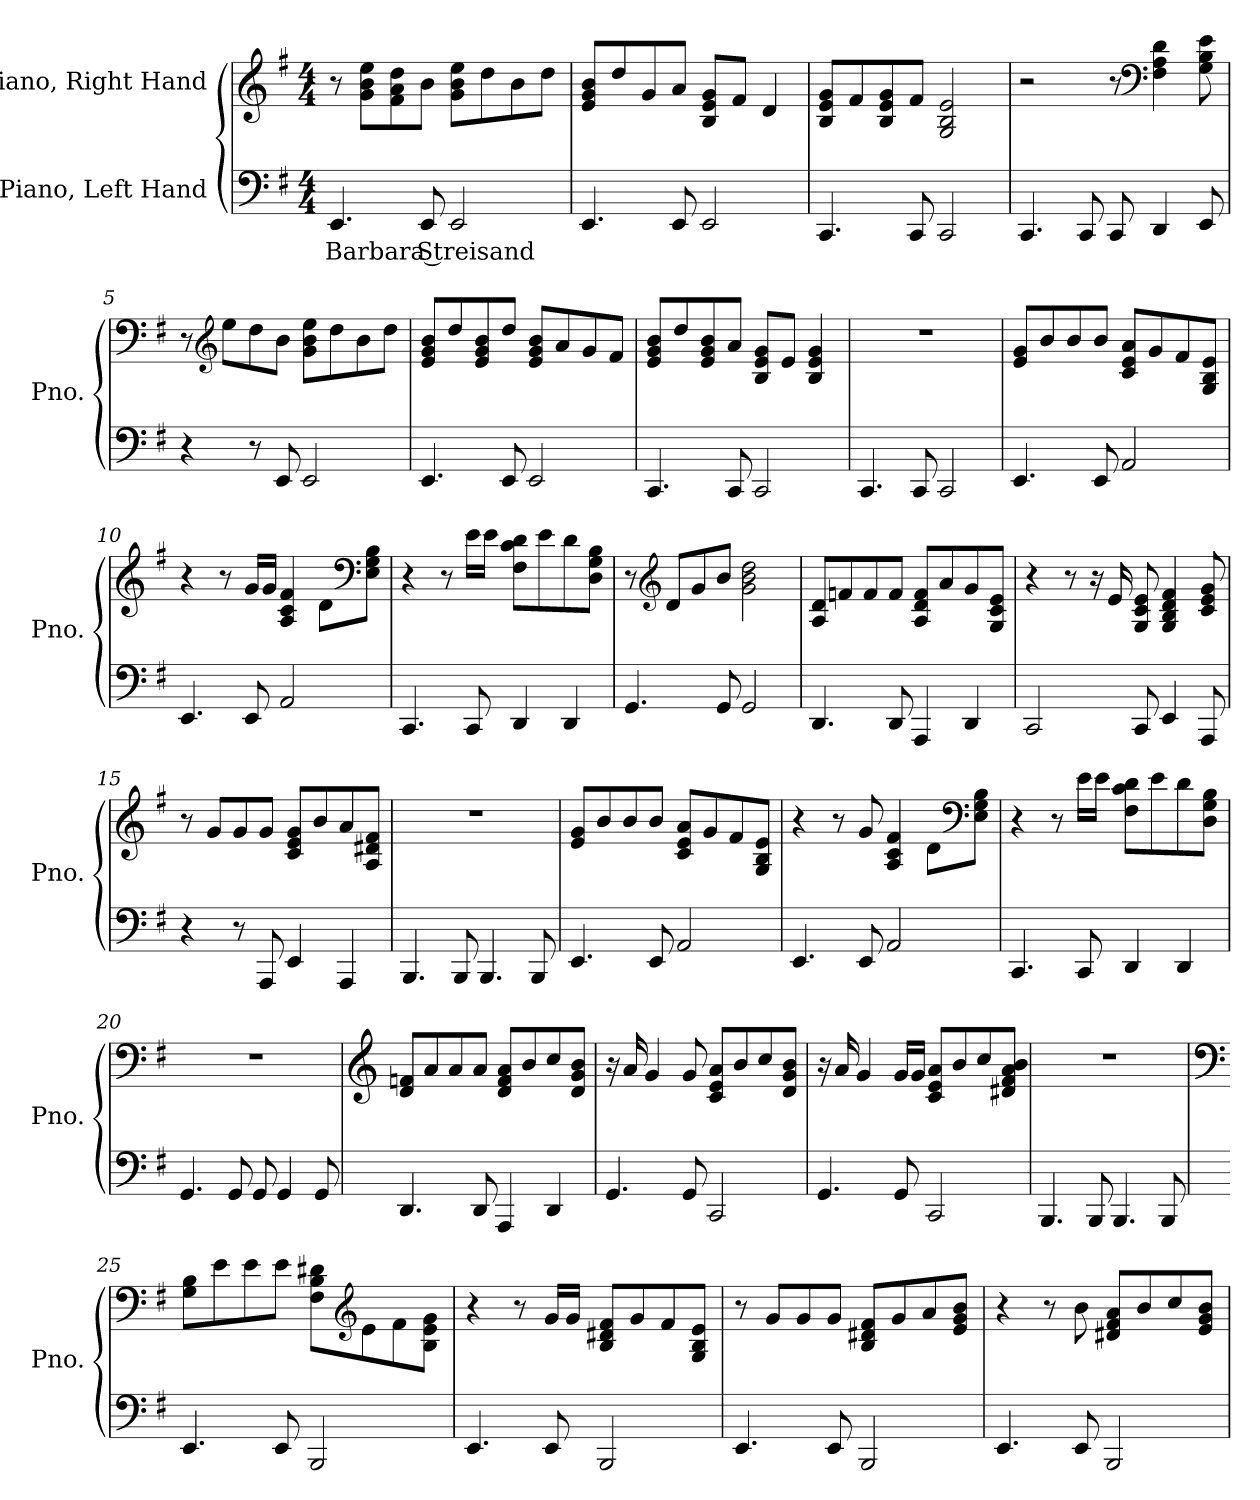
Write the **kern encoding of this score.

**kern	**text	**kern
*part2	*part2	*part1
*staff2	*staff2	*staff1
*I"Piano, Left Hand	*	*I"Piano, Right Hand
*I'Pno.	*	*I'Pno.
*clefF4	*	*clefG2
*k[f#]	*	*k[f#]
*M4/4	*	*M4/4
*MM90	*	*MM90
=1	=1	=1
!	!LO:LY:b	!
4.EE/	Barbara Streisand	8r
.	.	8g\ 8b\ 8ee\L
.	.	8f#\ 8a\ 8dd\
8EE/	.	8b\J
2EE/	.	8g\ 8b\ 8ee\L
.	.	8dd\
.	.	8b\
.	.	8dd\J
=2	=2	=2
4.EE/	.	8e/ 8g/ 8b/L
.	.	8dd/
.	.	8g/
8EE/	.	8a/J
2EE/	.	8B/ 8e/ 8g/L
.	.	8f#/J
.	.	4d/
=3	=3	=3
4.CC/	.	8B/ 8e/ 8g/L
.	.	8f#/
.	.	8B/ 8e/ 8g/
8CC/	.	8f#/J
2CC/	.	2G/ 2B/ 2e/
!!LO:LB:g=z
=4	=4	=4
4.CC/	.	2r
8CC/	.	.
8CC/	.	8r
*	*	*clefF4
4DD/	.	4F#\ 4A\ 4d\
8EE/	.	8G\ 8B\ 8e\
=5	=5	=5
4r	.	8r
*	*	*clefG2
.	.	8ee\L
8r	.	8dd\
8EE/	.	8b\J
2EE/	.	8g\ 8b\ 8ee\L
.	.	8dd\
.	.	8b\
.	.	8dd\J
=6	=6	=6
4.EE/	.	8e/ 8g/ 8b/L
.	.	8dd/
.	.	8e/ 8g/ 8b/
8EE/	.	8dd/J
2EE/	.	8e/ 8g/ 8b/L
.	.	8a/
.	.	8g/
.	.	8f#/J
=7	=7	=7
4.CC/	.	8e/ 8g/ 8b/L
.	.	8dd/
.	.	8e/ 8g/ 8b/
8CC/	.	8a/J
2CC/	.	8B/ 8e/ 8g/L
.	.	8e/J
.	.	4B/ 4e/ 4g/
!!LO:LB:g=z
=8	=8	=8
4.CC/	.	1r
8CC/	.	.
2CC/	.	.
=9	=9	=9
4.EE/	.	8e/ 8g/L
.	.	8b/
.	.	8b/
8EE/	.	8b/J
2AA/	.	8c/ 8e/ 8a/L
.	.	8g/
.	.	8f#/
.	.	8G/ 8B/ 8e/J
=10	=10	=10
4.EE/	.	4r
.	.	8r
8EE/	.	16g/LL
.	.	16g/JJ
2AA/	.	4A/ 4c/ 4f#/
.	.	8d\L
*	*	*clefF4
.	.	8E\ 8G\ 8B\J
=11	=11	=11
4.CC/	.	4r
.	.	8r
8CC/	.	16e\LL
.	.	16e\JJ
4DD/	.	8F#\ 8c\ 8d\L
.	.	8e\
4DD/	.	8d\
.	.	8D\ 8G\ 8B\J
=12	=12	=12
4.GG/	.	8r
*	*	*clefG2
.	.	8d/L
.	.	8g/
8GG/	.	8b/J
2GG/	.	2g\ 2b\ 2dd\
!!LO:LB:g=z
=13	=13	=13
4.DD/	.	8A/ 8d/L
.	.	8fn/
.	.	8f/
8DD/	.	8f/J
4AAA/	.	8A/ 8d/ 8f/L
.	.	8a/
4DD/	.	8g/
.	.	8G/ 8c/ 8e/J
=14	=14	=14
2CC/	.	4r
.	.	8r
.	.	16r
.	.	16e/
8CC/	.	8G/ 8c/ 8e/
4EE/	.	4G/ 4B/ 4d/ 4f#/
8AAA/	.	8c/ 8e/ 8g/
=15	=15	=15
4r	.	8r
.	.	8g/L
8r	.	8g/
8AAA/	.	8g/J
4EE/	.	8c/ 8e/ 8g/L
.	.	8b/
4AAA/	.	8a/
.	.	8A/ 8d#X/ 8f#/J
=16	=16	=16
4.BBB/	.	1r
8BBB/	.	.
4.BBB/	.	.
8BBB/	.	.
!!LO:LB:g=z
=17	=17	=17
4.EE/	.	8e/ 8g/L
.	.	8b/
.	.	8b/
8EE/	.	8b/J
2AA/	.	8c/ 8e/ 8a/L
.	.	8g/
.	.	8f#/
.	.	8G/ 8B/ 8e/J
=18	=18	=18
4.EE/	.	4r
.	.	8r
8EE/	.	8g/
2AA/	.	4A/ 4c/ 4f#/
.	.	8d\L
*	*	*clefF4
.	.	8E\ 8G\ 8B\J
=19	=19	=19
4.CC/	.	4r
.	.	8r
8CC/	.	16e\LL
.	.	16e\JJ
4DD/	.	8F#\ 8c\ 8d\L
.	.	8e\
4DD/	.	8d\
.	.	8D\ 8G\ 8B\J
=20	=20	=20
4.GG/	.	1r
8GG/	.	.
8GG/	.	.
4GG/	.	.
8GG/	.	.
!!LO:LB:g=z
=21	=21	=21
*	*	*clefG2
4.DD/	.	8d/ 8fn/L
.	.	8a/
.	.	8a/
8DD/	.	8a/J
4AAA/	.	8d/ 8f/ 8a/L
.	.	8b/
4DD/	.	8cc/
.	.	8d/ 8g/ 8b/J
=22	=22	=22
4.GG/	.	16r
.	.	16a/
.	.	4g/
8GG/	.	8g/
2CC/	.	8c/ 8e/ 8a/L
.	.	8b/
.	.	8cc/
.	.	8d/ 8g/ 8b/J
=23	=23	=23
4.GG/	.	16r
.	.	16a/
.	.	4g/
8GG/	.	16g/LL
.	.	16g/JJ
2CC/	.	8c/ 8e/ 8a/L
.	.	8b/
.	.	8cc/
.	.	8d#X/ 8f#/ 8a/ 8b/J
=24	=24	=24
4.BBB/	.	1r
8BBB/	.	.
4.BBB/	.	.
8BBB/	.	.
!!LO:PB:g=z
=25	=25	=25
*	*	*clefF4
4.EE/	.	8G\ 8B\L
.	.	8e\
.	.	8e\
8EE/	.	8e\J
2BBB/	.	8F#\ 8B\ 8d#X\L
*	*	*clefG2
.	.	8e\
.	.	8f#\
.	.	8B\ 8e\ 8g\J
=26	=26	=26
4.EE/	.	4r
.	.	8r
8EE/	.	16g/LL
.	.	16g/JJ
2BBB/	.	8B/ 8d#X/ 8f#/L
.	.	8g/
.	.	8f#/
.	.	8G/ 8B/ 8e/J
=27	=27	=27
4.EE/	.	8r
.	.	8g/L
.	.	8g/
8EE/	.	8g/J
2BBB/	.	8B/ 8d#X/ 8f#/L
.	.	8g/
.	.	8a/
.	.	8e/ 8g/ 8b/J
=28	=28	=28
4.EE/	.	4r
.	.	8r
8EE/	.	8b\
2BBB/	.	8d#X/ 8f#/ 8a/L
.	.	8b/
.	.	8cc/
.	.	8e/ 8g/ 8b/J
=	=	=
*-	*-	*-
